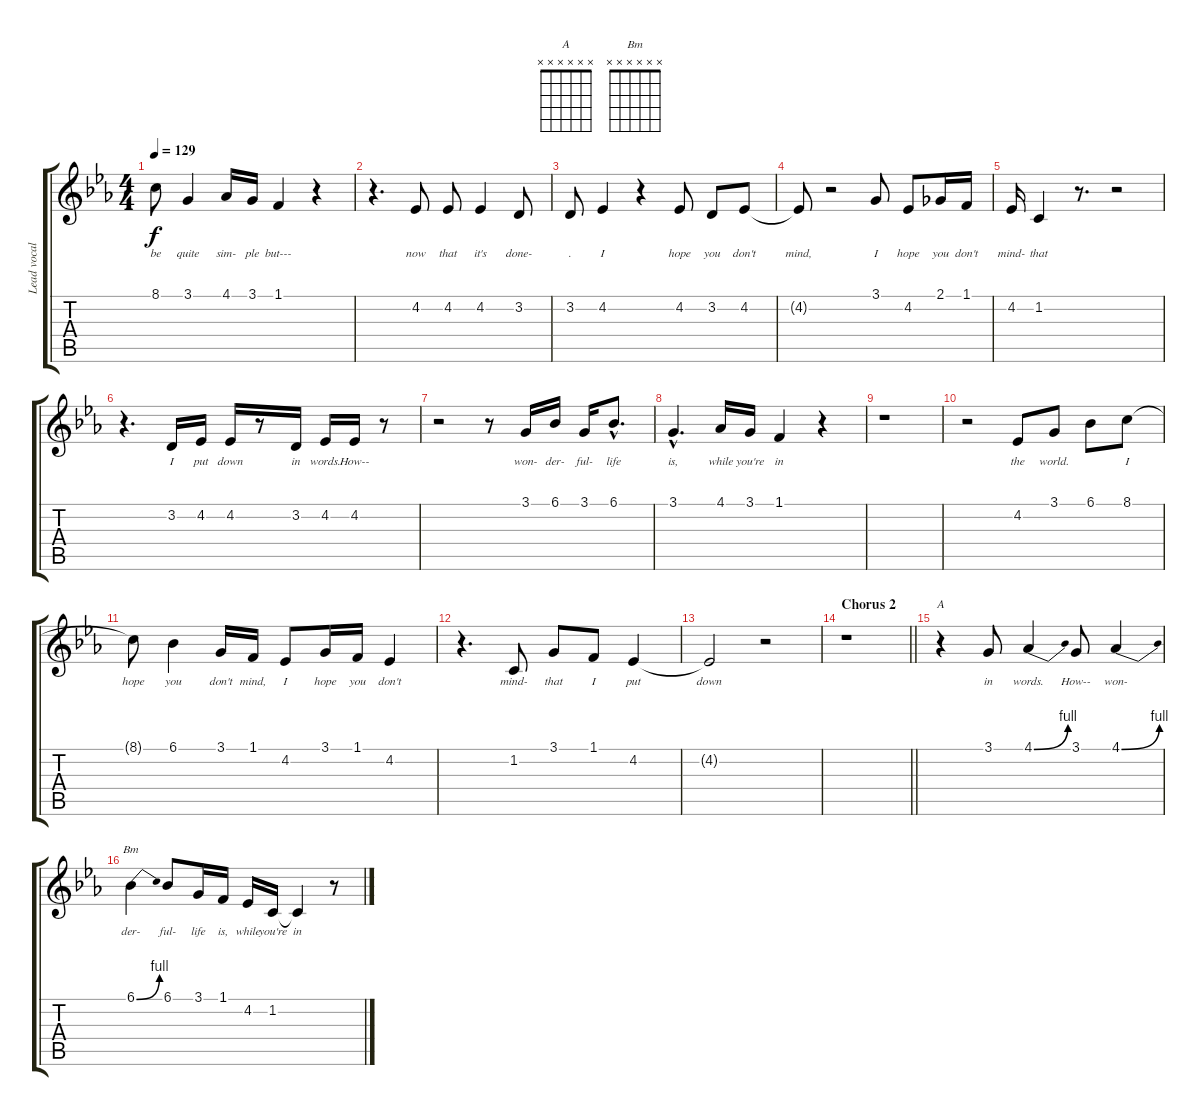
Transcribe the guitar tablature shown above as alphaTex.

\track ("Lead vocal" "Lead vocal") {instrument flute}
\staff {score tabs}
\tuning (E4 B3 G3 D3 A2 E2) {hide}
\chord ("A" x x x x x x)
\chord ("Bm" x x x x x x)
\ts (4 4)
\tempo 129
\clef g2
\ks eb
8.1{t}.8{lyrics (0 "be") lyrics (1 "") lyrics (2 "") lyrics (3 "") lyrics (4 "") dy f} 3.1.4{lyrics (0 "quite") lyrics (1 "") lyrics (2 "") lyrics (3 "") lyrics (4 "")} 4.1.16{lyrics (0 "sim-") lyrics (1 "") lyrics (2 "") lyrics (3 "") lyrics (4 "")} 3.1.16{lyrics (0 "ple") lyrics (1 "") lyrics (2 "") lyrics (3 "") lyrics (4 "")} 1.1.4{lyrics (0 "but---") lyrics (1 "") lyrics (2 "") lyrics (3 "") lyrics (4 "")} r.4 |
r.4{d} 4.2.8{lyrics (0 "now") lyrics (1 "") lyrics (2 "") lyrics (3 "") lyrics (4 "")} 4.2.8{lyrics (0 "that") lyrics (1 "") lyrics (2 "") lyrics (3 "") lyrics (4 "")} 4.2.4{lyrics (0 "it's") lyrics (1 "") lyrics (2 "") lyrics (3 "") lyrics (4 "")} 3.2.8{lyrics (0 "done-") lyrics (1 "") lyrics (2 "") lyrics (3 "") lyrics (4 "")} |
3.2.8{lyrics (0 ".") lyrics (1 "") lyrics (2 "") lyrics (3 "") lyrics (4 "")} 4.2.4{lyrics (0 "I") lyrics (1 "") lyrics (2 "") lyrics (3 "") lyrics (4 "")} r.4 4.2.8{lyrics (0 "hope") lyrics (1 "") lyrics (2 "") lyrics (3 "") lyrics (4 "")} 3.2.8{lyrics (0 "you") lyrics (1 "") lyrics (2 "") lyrics (3 "") lyrics (4 "")} 4.2.8{lyrics (0 "don't") lyrics (1 "") lyrics (2 "") lyrics (3 "") lyrics (4 "")} |
4.2{t}.8{lyrics (0 "mind,") lyrics (1 "") lyrics (2 "") lyrics (3 "") lyrics (4 "")} r.2 3.1.8{lyrics (0 "I") lyrics (1 "") lyrics (2 "") lyrics (3 "") lyrics (4 "")} 4.2.8{lyrics (0 "hope") lyrics (1 "") lyrics (2 "") lyrics (3 "") lyrics (4 "")} 2.1.16{lyrics (0 "you") lyrics (1 "") lyrics (2 "") lyrics (3 "") lyrics (4 "")} 1.1.16{lyrics (0 "don't") lyrics (1 "") lyrics (2 "") lyrics (3 "") lyrics (4 "")} |
4.2.16{lyrics (0 "mind-") lyrics (1 "") lyrics (2 "") lyrics (3 "") lyrics (4 "")} 1.2.4{lyrics (0 "that") lyrics (1 "") lyrics (2 "") lyrics (3 "") lyrics (4 "")} r.8{d} r.2 |
r.4{d} 3.2.16{lyrics (0 "I") lyrics (1 "") lyrics (2 "") lyrics (3 "") lyrics (4 "")} 4.2.16{lyrics (0 "put") lyrics (1 "") lyrics (2 "") lyrics (3 "") lyrics (4 "")} 4.2.16{lyrics (0 "down") lyrics (1 "") lyrics (2 "") lyrics (3 "") lyrics (4 "")} r.8 3.2.16{lyrics (0 "in") lyrics (1 "") lyrics (2 "") lyrics (3 "") lyrics (4 "")} 4.2.16{lyrics (0 "words.") lyrics (1 "") lyrics (2 "") lyrics (3 "") lyrics (4 "")} 4.2.16{lyrics (0 "How--") lyrics (1 "") lyrics (2 "") lyrics (3 "") lyrics (4 "")} r.8 |
r.2 r.8 3.1.16{lyrics (0 "won-") lyrics (1 "") lyrics (2 "") lyrics (3 "") lyrics (4 "")} 6.1.16{lyrics (0 "der-") lyrics (1 "") lyrics (2 "") lyrics (3 "") lyrics (4 "")} 3.1.16{lyrics (0 "ful-") lyrics (1 "") lyrics (2 "") lyrics (3 "") lyrics (4 "")} 6.1{hac}.8{d lyrics (0 "life") lyrics (1 "") lyrics (2 "") lyrics (3 "") lyrics (4 "")} |
3.1{hac}.4{d lyrics (0 "is,") lyrics (1 "") lyrics (2 "") lyrics (3 "") lyrics (4 "")} 4.1.16{lyrics (0 "while") lyrics (1 "") lyrics (2 "") lyrics (3 "") lyrics (4 "")} 3.1.16{lyrics (0 "you're") lyrics (1 "") lyrics (2 "") lyrics (3 "") lyrics (4 "")} 1.1.4{lyrics (0 "in") lyrics (1 "") lyrics (2 "") lyrics (3 "") lyrics (4 "")} r.4 |
r.1 |
r.2 4.2.8{lyrics (0 "the") lyrics (1 "") lyrics (2 "") lyrics (3 "") lyrics (4 "")} 3.1.8{lyrics (0 "world.") lyrics (1 "") lyrics (2 "") lyrics (3 "") lyrics (4 "")} 6.1.8{lyrics (0 "") lyrics (1 "") lyrics (2 "") lyrics (3 "") lyrics (4 "")} 8.1.8{lyrics (0 "I") lyrics (1 "") lyrics (2 "") lyrics (3 "") lyrics (4 "")} |
8.1{t}.8{lyrics (0 "hope") lyrics (1 "") lyrics (2 "") lyrics (3 "") lyrics (4 "")} 6.1.4{lyrics (0 "you") lyrics (1 "") lyrics (2 "") lyrics (3 "") lyrics (4 "")} 3.1.16{lyrics (0 "don't") lyrics (1 "") lyrics (2 "") lyrics (3 "") lyrics (4 "")} 1.1.16{lyrics (0 "mind,") lyrics (1 "") lyrics (2 "") lyrics (3 "") lyrics (4 "")} 4.2.8{lyrics (0 "I") lyrics (1 "") lyrics (2 "") lyrics (3 "") lyrics (4 "")} 3.1.16{lyrics (0 "hope") lyrics (1 "") lyrics (2 "") lyrics (3 "") lyrics (4 "")} 1.1.16{lyrics (0 "you") lyrics (1 "") lyrics (2 "") lyrics (3 "") lyrics (4 "")} 4.2.4{lyrics (0 "don't") lyrics (1 "") lyrics (2 "") lyrics (3 "") lyrics (4 "")} |
r.4{d} 1.2.8{lyrics (0 "mind-") lyrics (1 "") lyrics (2 "") lyrics (3 "") lyrics (4 "")} 3.1.8{lyrics (0 "that") lyrics (1 "") lyrics (2 "") lyrics (3 "") lyrics (4 "")} 1.1.8{lyrics (0 "I") lyrics (1 "") lyrics (2 "") lyrics (3 "") lyrics (4 "")} 4.2.4{lyrics (0 "put") lyrics (1 "") lyrics (2 "") lyrics (3 "") lyrics (4 "")} |
4.2{t}.2{lyrics (0 "down") lyrics (1 "") lyrics (2 "") lyrics (3 "") lyrics (4 "")} r.2 |
\section ("" "Chorus 2")
\barLineRight lightlight
r.1 |
r.4{ch "A"} 3.1.8{lyrics (0 "in") lyrics (1 "") lyrics (2 "") lyrics (3 "") lyrics (4 "")} 4.1{be (bend 0 0 60 4)}.4{lyrics (0 "words.") lyrics (1 "") lyrics (2 "") lyrics (3 "") lyrics (4 "")} 3.1.8{lyrics (0 "How--") lyrics (1 "") lyrics (2 "") lyrics (3 "") lyrics (4 "")} 4.1{be (bend 0 0 60 4)}.4{lyrics (0 "won-") lyrics (1 "") lyrics (2 "") lyrics (3 "") lyrics (4 "")} |
6.1{be (bend 0 0 60 4)}.4{ch "Bm" lyrics (0 "der-") lyrics (1 "") lyrics (2 "") lyrics (3 "") lyrics (4 "")} 6.1.8{lyrics (0 "ful-") lyrics (1 "") lyrics (2 "") lyrics (3 "") lyrics (4 "")} 3.1.16{lyrics (0 "life") lyrics (1 "") lyrics (2 "") lyrics (3 "") lyrics (4 "")} 1.1.16{lyrics (0 "is,") lyrics (1 "") lyrics (2 "") lyrics (3 "") lyrics (4 "")} 4.2.16{lyrics (0 "while") lyrics (1 "") lyrics (2 "") lyrics (3 "") lyrics (4 "")} 1.2.16{lyrics (0 "you're") lyrics (1 "") lyrics (2 "") lyrics (3 "") lyrics (4 "")} 1.2{t}.4{lyrics (0 "in") lyrics (1 "") lyrics (2 "") lyrics (3 "") lyrics (4 "")} r.8
